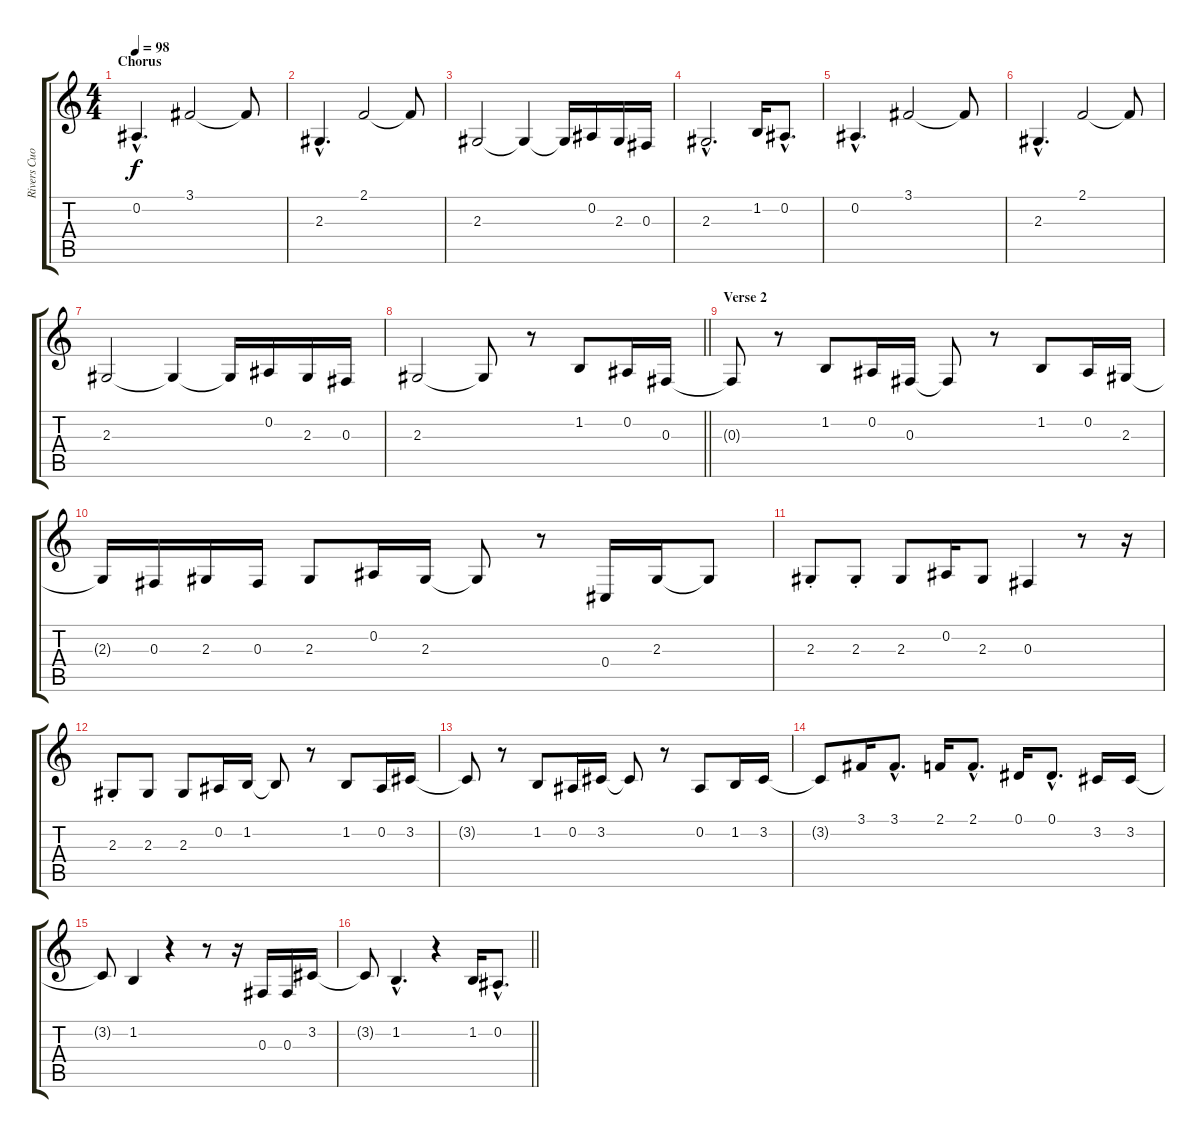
\track ("Rivers Cuomo - Vocals" "Rivers Cuo") {instrument altosax}
\staff {score tabs}
\tuning (Eb4 Bb3 Gb3 Db3 Ab2 Eb2) {hide}
\ts (4 4)
\section ("" "Chorus")
\tempo 98
\clef g2
\ks c
0.2{hac}.4{d dy f} 3.1.2 3.1{t}.8 |
2.3{hac}.4{d} 2.1.2 2.1{t}.8 |
2.3.2 2.3{t}.4 2.3{t}.16 0.2.16 2.3.16 0.3.16 |
2.3{hac}.2{d} 1.2.16 0.2{hac}.8{d} |
0.2{hac}.4{d} 3.1.2 3.1{t}.8 |
2.3{hac}.4{d} 2.1.2 2.1{t}.8 |
2.3.2 2.3{t}.4 2.3{t}.16 0.2.16 2.3.16 0.3.16 |
\barLineRight lightlight
2.3.2 2.3{t}.8 r.8 1.2.8 0.2.16 0.3.16 |
\section ("" "Verse 2")
0.3{t}.8 r.8 1.2.8 0.2.16 0.3.16 0.3{t}.8 r.8 1.2.8 0.2.16 2.3.16 |
2.3{t}.16 0.3.16 2.3.16 0.3.16 2.3.8 0.2.16 2.3.16 2.3{t}.8 r.8 0.4.16 2.3.16 2.3{t}.8 |
2.3{st}.8 2.3{st}.8 2.3.8 0.2.16 2.3.8 0.3.4 r.8 r.16 |
2.3{st}.8 2.3.8 2.3.8 0.2.16 1.2.16 1.2{t}.8 r.8 1.2.8 0.2.16 3.2.16 |
3.2{t}.8 r.8 1.2.8 0.2.16 3.2.16 3.2{t}.8 r.8 0.2.8 1.2.16 3.2.16 |
3.2{t}.8 3.1.16 3.1{hac}.8{d} 2.1.16 2.1{hac}.8{d} 0.1.16 0.1{hac}.8{d} 3.2.16 3.2.16 |
3.2{t}.8 1.2.4 r.4 r.8 r.16 0.3.16 0.3.16 3.2.16 |
\barLineRight lightlight
3.2{t}.8 1.2{hac}.4{d} r.4 1.2.16 0.2{hac}.8{d}
